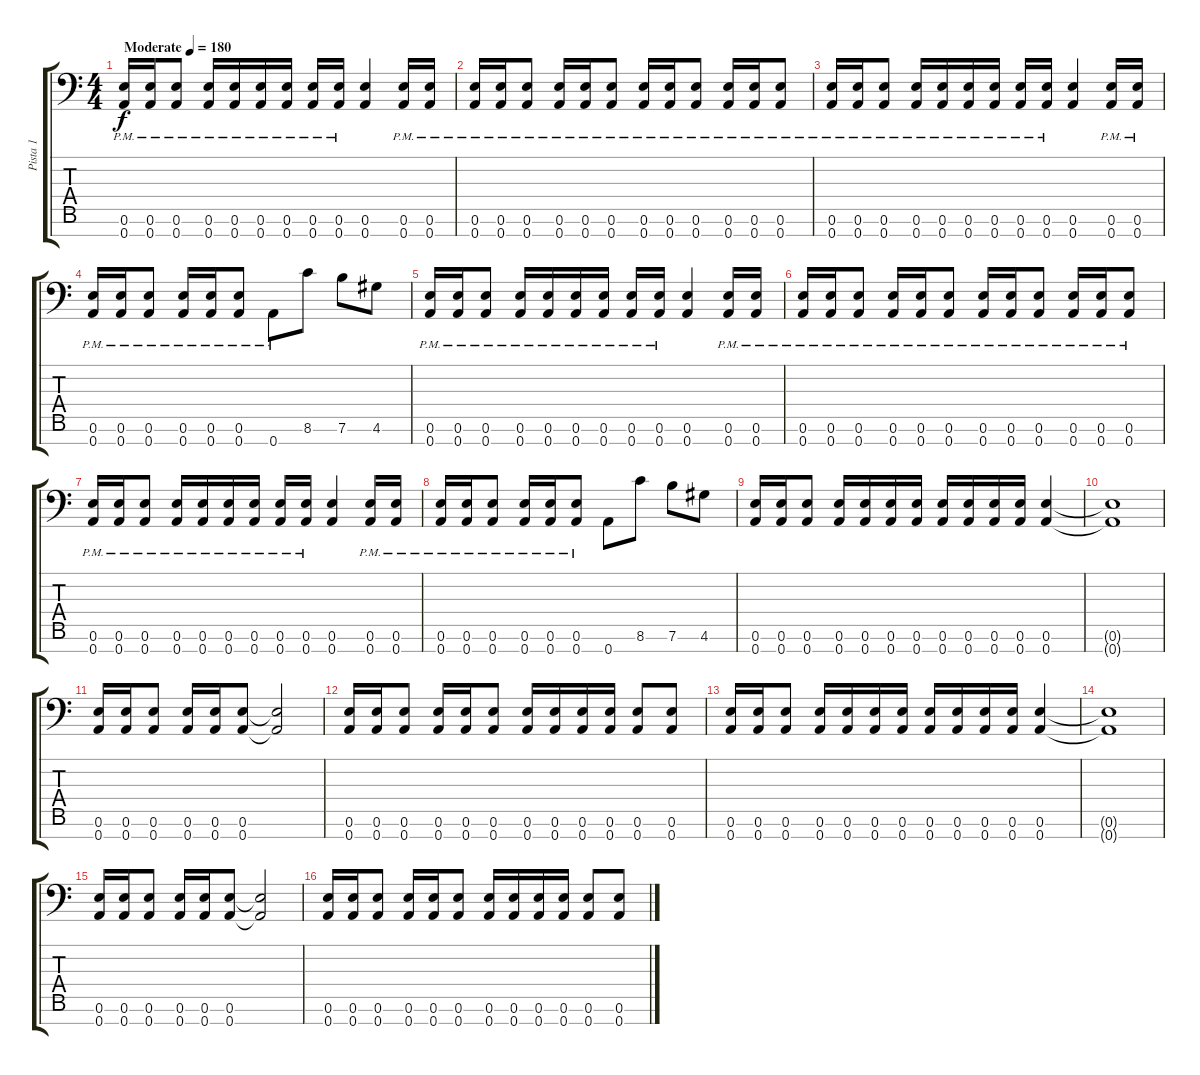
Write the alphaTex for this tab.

\track ("Pista 1" "Pista 1") {instrument distortionguitar}
\staff {score tabs}
\tuning (E4 B3 G3 D3 A2 E2 A1) {hide}
\ts (4 4)
\tempo (180 "Moderate")
\clef f4
\ks c
(0.6{pm} 0.7{pm}).16{dy f instrument distortionguitar} (0.6{pm} 0.7{pm}).16 (0.6{pm} 0.7{pm}).8 (0.6{pm} 0.7{pm}).16 (0.6{pm} 0.7{pm}).16 (0.6{pm} 0.7{pm}).16 (0.6{pm} 0.7{pm}).16 (0.6{pm} 0.7{pm}).16 (0.6{pm} 0.7{pm}).16 (0.6 0.7).4 (0.6{pm} 0.7{pm}).16 (0.6{pm} 0.7{pm}).16 |
(0.6{pm} 0.7{pm}).16 (0.6{pm} 0.7{pm}).16 (0.6{pm} 0.7{pm}).8 (0.6{pm} 0.7{pm}).16 (0.6{pm} 0.7{pm}).16 (0.6{pm} 0.7{pm}).8 (0.6{pm} 0.7{pm}).16 (0.6{pm} 0.7{pm}).16 (0.6{pm} 0.7{pm}).8 (0.6{pm} 0.7{pm}).16 (0.6{pm} 0.7{pm}).16 (0.6{pm} 0.7{pm}).8 |
(0.6{pm} 0.7{pm}).16 (0.6{pm} 0.7{pm}).16 (0.6{pm} 0.7{pm}).8 (0.6{pm} 0.7{pm}).16 (0.6{pm} 0.7{pm}).16 (0.6{pm} 0.7{pm}).16 (0.6{pm} 0.7{pm}).16 (0.6{pm} 0.7{pm}).16 (0.6{pm} 0.7{pm}).16 (0.6 0.7).4 (0.6{pm} 0.7{pm}).16 (0.6{pm} 0.7{pm}).16 |
(0.6{pm} 0.7{pm}).16 (0.6{pm} 0.7{pm}).16 (0.6{pm} 0.7{pm}).8 (0.6{pm} 0.7{pm}).16 (0.6{pm} 0.7{pm}).16 (0.6{pm} 0.7{pm}).8 0.7{pm}.8 8.6.8 7.6.8 4.6.8 |
(0.6{pm} 0.7{pm}).16 (0.6{pm} 0.7{pm}).16 (0.6{pm} 0.7{pm}).8 (0.6{pm} 0.7{pm}).16 (0.6{pm} 0.7{pm}).16 (0.6{pm} 0.7{pm}).16 (0.6{pm} 0.7{pm}).16 (0.6{pm} 0.7{pm}).16 (0.6{pm} 0.7{pm}).16 (0.6 0.7).4 (0.6{pm} 0.7{pm}).16 (0.6{pm} 0.7{pm}).16 |
(0.6{pm} 0.7{pm}).16 (0.6{pm} 0.7{pm}).16 (0.6{pm} 0.7{pm}).8 (0.6{pm} 0.7{pm}).16 (0.6{pm} 0.7{pm}).16 (0.6{pm} 0.7{pm}).8 (0.6{pm} 0.7{pm}).16 (0.6{pm} 0.7{pm}).16 (0.6{pm} 0.7{pm}).8 (0.6{pm} 0.7{pm}).16 (0.6{pm} 0.7{pm}).16 (0.6{pm} 0.7{pm}).8 |
(0.6{pm} 0.7{pm}).16 (0.6{pm} 0.7{pm}).16 (0.6{pm} 0.7{pm}).8 (0.6{pm} 0.7{pm}).16 (0.6{pm} 0.7{pm}).16 (0.6{pm} 0.7{pm}).16 (0.6{pm} 0.7{pm}).16 (0.6{pm} 0.7{pm}).16 (0.6{pm} 0.7{pm}).16 (0.6 0.7).4 (0.6{pm} 0.7{pm}).16 (0.6{pm} 0.7{pm}).16 |
(0.6{pm} 0.7{pm}).16 (0.6{pm} 0.7{pm}).16 (0.6{pm} 0.7{pm}).8 (0.6{pm} 0.7{pm}).16 (0.6{pm} 0.7{pm}).16 (0.6{pm} 0.7{pm}).8 0.7.8 8.6.8 7.6.8 4.6.8 |
(0.6 0.7).16 (0.6 0.7).16 (0.6 0.7).8 (0.6 0.7).16 (0.6 0.7).16 (0.6 0.7).16 (0.6 0.7).16 (0.6 0.7).16 (0.6 0.7).16 (0.6 0.7).16 (0.6 0.7).16 (0.6 0.7).4 |
(0.6{t} 0.7{t}).1 |
(0.6 0.7).16 (0.6 0.7).16 (0.6 0.7).8 (0.6 0.7).16 (0.6 0.7).16 (0.6 0.7).8 (0.6{t} 0.7{t}).2 |
(0.6 0.7).16 (0.6 0.7).16 (0.6 0.7).8 (0.6 0.7).16 (0.6 0.7).16 (0.6 0.7).8 (0.6 0.7).16 (0.6 0.7).16 (0.6 0.7).16 (0.6 0.7).16 (0.6 0.7).8 (0.6 0.7).8 |
(0.6 0.7).16 (0.6 0.7).16 (0.6 0.7).8 (0.6 0.7).16 (0.6 0.7).16 (0.6 0.7).16 (0.6 0.7).16 (0.6 0.7).16 (0.6 0.7).16 (0.6 0.7).16 (0.6 0.7).16 (0.6 0.7).4 |
(0.6{t} 0.7{t}).1 |
(0.6 0.7).16 (0.6 0.7).16 (0.6 0.7).8 (0.6 0.7).16 (0.6 0.7).16 (0.6 0.7).8 (0.6{t} 0.7{t}).2 |
(0.6 0.7).16 (0.6 0.7).16 (0.6 0.7).8 (0.6 0.7).16 (0.6 0.7).16 (0.6 0.7).8 (0.6 0.7).16 (0.6 0.7).16 (0.6 0.7).16 (0.6 0.7).16 (0.6 0.7).8 (0.6 0.7).8
